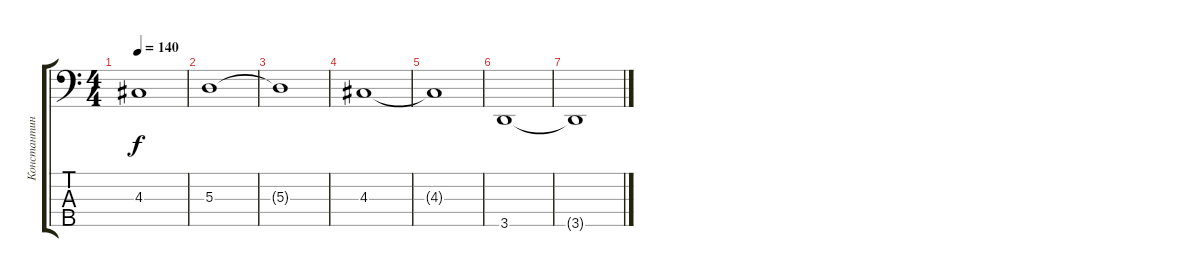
\track ("Константин Бекрев" "Константин") {instrument electricbasspick}
\staff {score tabs}
\tuning (G2 D2 A1 E1 B0) {hide}
\ts (4 4)
\tempo 140
\clef f4
\ks c
4.3{t}.1{dy f} |
5.3.1 |
5.3{t}.1 |
4.3.1 |
4.3{t}.1 |
3.5.1 |
3.5{t}.1
